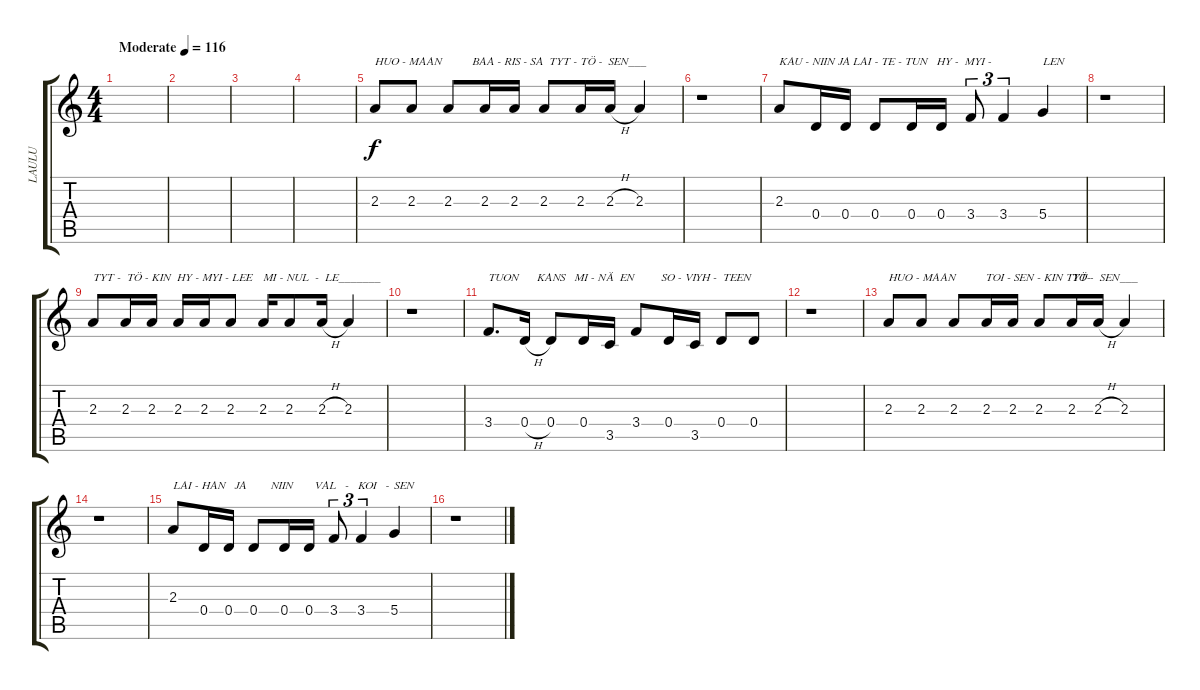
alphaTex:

\track ("LAULU" "LAULU") {instrument electricguitarjazz}
\staff {score tabs}
\tuning (E4 B3 G3 D3 A2 E2) {hide}
\ts (4 4)
\tempo (116 "Moderate")
\clef g2
\ks c
|
|
|
|
2.3.8{txt "HUO - MAAN          BAA - RIS - SA  TYT -"} 2.3.8 2.3.8 2.3.16 2.3.16 2.3.8 2.3.16{txt "TÖ -  SEN___"} 2.3{h}.16 2.3.4 |
r.1 |
2.3.8{txt "KAU - NIIN JA LAI - TE - TUN   HY -  MYI - "} 0.4.16 0.4.16 0.4.8 0.4.16 0.4.16 3.4.8{tu (3 2)} 3.4.4{tu (3 2)} 5.4.4{txt "LEN"} |
r.1 |
2.3.8{txt "TYT -  TÖ - KIN  HY - MYI - LEE"} 2.3.16 2.3.16 2.3.16 2.3.16 2.3.8 2.3.16{txt "MI - NUL  -  LE_______"} 2.3.8 2.3{h}.16 2.3.4 |
r.1 |
3.4.8{d txt "TUON      KANS   MI - NÄ  EN         SO - VI"} 0.4{h}.16 0.4.8 0.4.16 3.5.16 3.4.8 0.4.16 3.5.16{txt "YH -  TEEN"} 0.4.8 0.4.8 |
r.1 |
2.3.8{txt "HUO - MAAN          TOI - SEN - KIN TYT-"} 2.3.8 2.3.8 2.3.16 2.3.16 2.3.8 2.3.16{txt "TÖ -  SEN___"} 2.3{h}.16 2.3.4 |
r.1 |
2.3.8{txt "LAI - HAN   JA        NIIN       VAL   -   KOI   -"} 0.4.16 0.4.16 0.4.8 0.4.16 0.4.16 3.4.8{tu (3 2)} 3.4.4{tu (3 2)} 5.4.4{txt "SEN"} |
r.1
